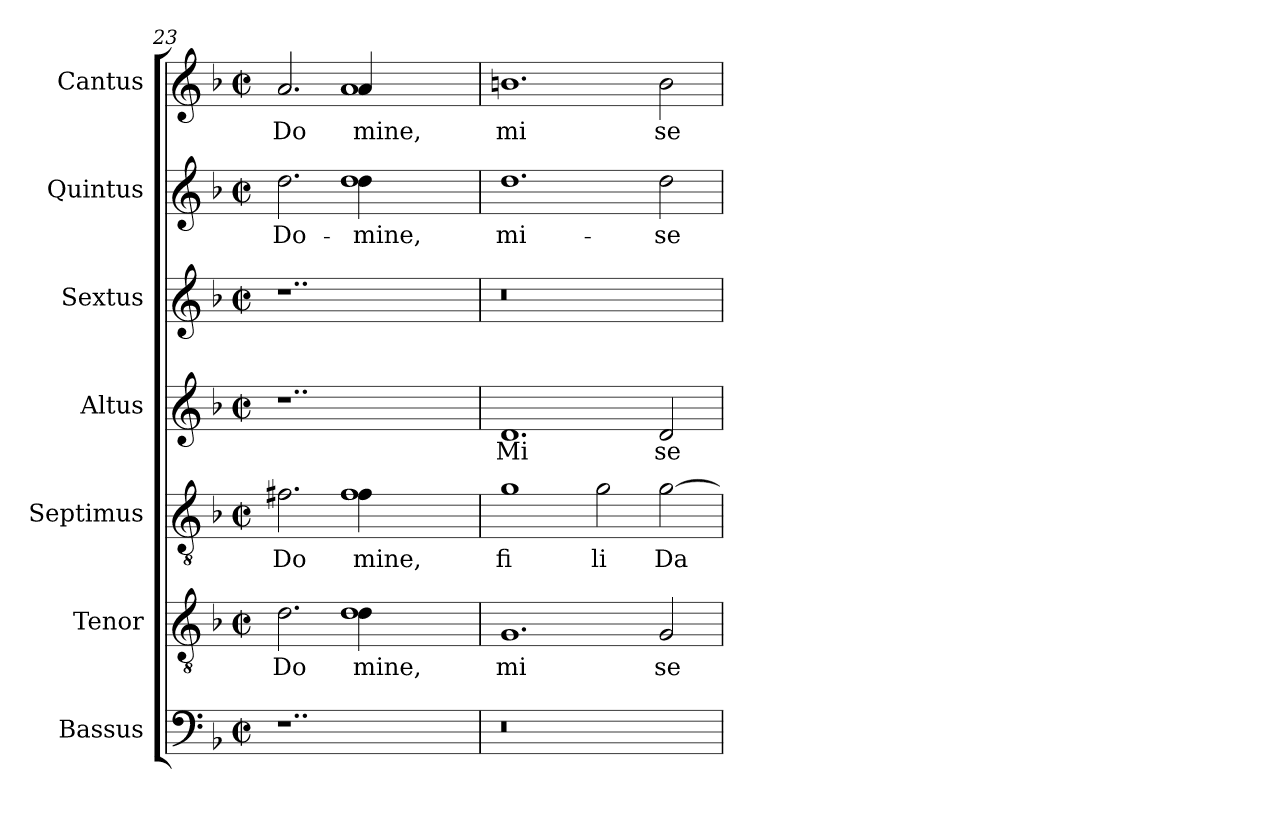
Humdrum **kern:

**kern	**kern	**text	**kern	**text	**kern	**text	**kern	**kern	**text	**kern	**text
*part7	*part6	*part6	*part5	*part5	*part4	*part4	*part3	*part2	*part2	*part1	*part1
*staff7	*staff6	*staff6	*staff5	*staff5	*staff4	*staff4	*staff3	*staff2	*staff2	*staff1	*staff1
*I"Bassus	*I"Tenor	*	*I"Septimus	*	*I"Altus	*	*I"Sextus	*I"Quintus	*	*I"Cantus	*
*clefF4	*clefGv2	*	*clefGv2	*	*clefG2	*	*clefG2	*clefG2	*	*clefG2	*
*k[b-]	*k[b-]	*	*k[b-]	*	*k[b-]	*	*k[b-]	*k[b-]	*	*k[b-]	*
*F:	*F:	*	*F:	*	*F:	*	*F:	*F:	*	*F:	*
*M2/2	*M2/2	*	*M2/2	*	*M2/2	*	*M2/2	*M2/2	*	*M2/2	*
*met(c|)	*met(c|)	*	*met(c|)	*	*met(c|)	*	*met(c|)	*met(c|)	*	*met(c|)	*
=23	=23	=23	=23	=23	=23	=23	=23	=23	=23	=23	=23
!	!	!LO:LY:b:cj	!	!LO:LY:b:cj	!	!	!	!	!LO:LY:b:cj	!	!LO:LY:b:cj
*	*^	*	*^	*	*	*	*	*^	*	*^	*
1..r	2.d\	2.ryy	Do	2.f#X\	2.ryy	Do	1..r	.	1..r	2.dd\	2.ryy	Do-	2.a/	2.ryy	Do
!	!	!	!LO:LY:b	!	!	!LO:LY:b	!	!	!	!	!	!LO:LY:b	!	!	!LO:LY:b
.	4d\	1d	mine,	4f#\	1f#	mine,	.	.	.	4dd\	1dd	-mine,	4a/	1a	mine,
.	2.ryy	.	.	2.ryy	.	.	.	.	.	2.ryy	.	.	2.ryy	.	.
*	*v	*v	*	*	*	*	*	*	*	*v	*v	*	*v	*v	*
*	*	*	*v	*v	*	*	*	*	*	*	*	*
=24	=24	=24	=24	=24	=24	=24	=24	=24	=24	=24	=24
!	!	!LO:LY:b:cj	!	!LO:LY:b:cj	!	!LO:LY:b:cj	!	!	!LO:LY:b:cj	!	!LO:LY:b:cj
0r	1.G	mi	1g	fi	1.d	Mi	0r	1.dd	mi-	1.bn	mi
!	!	!	!	!LO:LY:b:cj	!	!	!	!	!	!	!
.	.	.	2g\	li	.	.	.	.	.	.	.
!	!	!LO:LY:b:cj	!	!LO:LY:b	!	!LO:LY:b:cj	!	!	!LO:LY:b:cj	!	!LO:LY:b:cj
.	2G/	se	[>2g\	Da	2d/	se	.	2dd\	-se-	2b\	se
=	=	=	=	=	=	=	=	=	=	=	=
*-	*-	*-	*-	*-	*-	*-	*-	*-	*-	*-	*-
